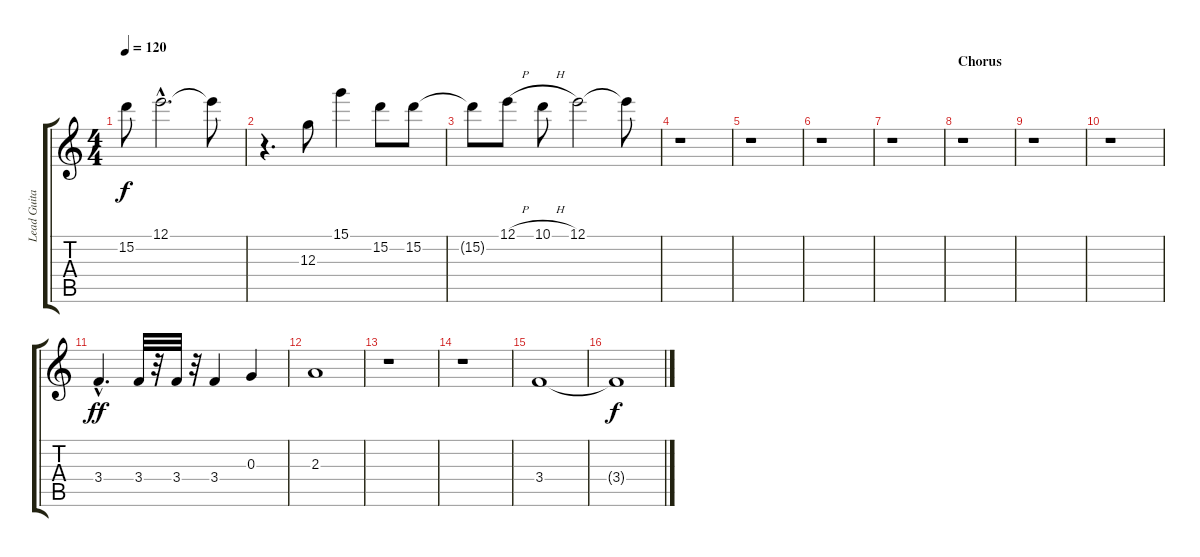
\track ("Lead Guitar - Steve Howe" "Lead Guita") {instrument overdrivenguitar}
\staff {score tabs}
\tuning (E4 B3 G3 D3 A2 E2) {hide}
\ts (4 4)
\tempo 120
\clef g2
\ks c
15.2{t}.8{dy f} 12.1{hac}.2{d} 12.1{t}.8 |
r.4{d} 12.3.8 15.1.4 15.2.8 15.2.8 |
15.2{t}.8 12.1{h}.8 10.1{h}.8 12.1.2 12.1{t}.8 |
r.1 |
r.1 |
r.1 |
r.1 |
\section ("" "Chorus")
r.1 |
r.1 |
r.1 |
3.4{hac}.4{d dy ff} 3.4.32 r.32 3.4.32 r.32 3.4.4 0.3.4 |
2.3.1 |
r.1 |
r.1 |
3.4.1 |
3.4{t}.1{dy f}
